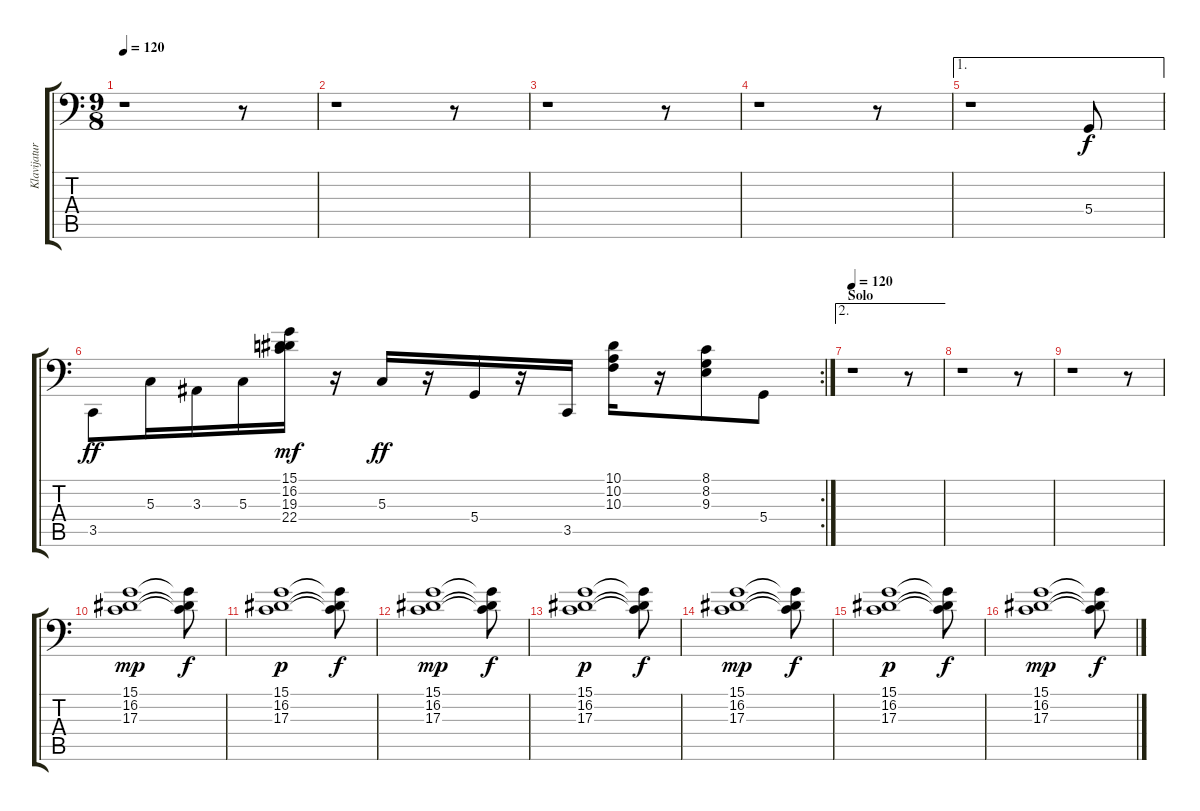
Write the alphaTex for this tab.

\track ("Klavijature" "Klavijatur") {instrument lead1square}
\staff {score tabs}
\tuning (E3 B2 G2 D2 A1 E1) {hide}
\ts (9 8)
\tempo 120
\clef f4
\ks c
r.1{dy ff} r.8 |
r.1 r.8 |
r.1 r.8 |
r.1 r.8 |
\ae 1
r.1 5.4.8{dy f} |
\rc 2
3.5.8{dy ff} 5.3.16 3.3.16 5.3.16 (15.1 16.2 19.3 22.4).16{dy mf} r.16 5.3.16{dy ff} r.16 5.4.16 r.16 3.5.16 (10.1 10.2 10.3).16 r.16 (8.1 8.2 9.3).8 5.4.8 |
\ae 2
\section ("" "Solo")
\tempo 120
r.1{instrument electricpiano1} r.8 |
r.1 r.8 |
r.1 r.8 |
(15.1 16.2 17.3).1{dy mp} (15.1{t} 16.2{t} 17.3{t}).8{dy f} |
(15.1 16.2 17.3).1{dy p} (15.1{t} 16.2{t} 17.3{t}).8{dy f} |
(15.1 16.2 17.3).1{dy mp} (15.1{t} 16.2{t} 17.3{t}).8{dy f} |
(15.1 16.2 17.3).1{dy p} (15.1{t} 16.2{t} 17.3{t}).8{dy f} |
(15.1 16.2 17.3).1{dy mp} (15.1{t} 16.2{t} 17.3{t}).8{dy f} |
(15.1 16.2 17.3).1{dy p} (15.1{t} 16.2{t} 17.3{t}).8{dy f} |
(15.1 16.2 17.3).1{dy mp} (15.1{t} 16.2{t} 17.3{t}).8{dy f}
